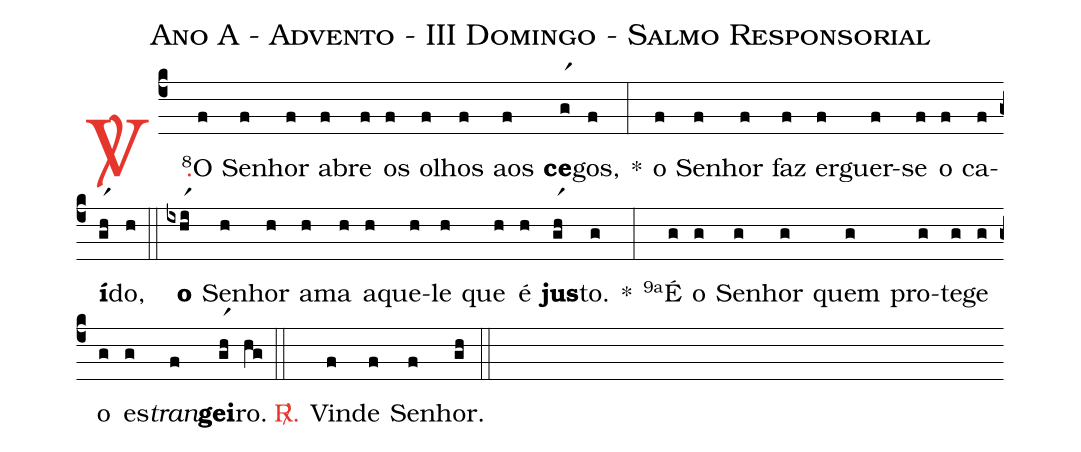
name: Ano A - Advento - III Domingo - Salmo Responsorial;
%%
(c4)

<c><sp>V/</sp>.</c>() <v>\VSup{8}</v>O(f) Se(f)nhor(f) a(f)bre(f) os(f) o(f)lhos(f) aos(f) <b>ce</b>(gr1)gos,(f) *(:)
o(f) Se(f)nhor(f) faz(f) er(f)guer-(f)se(f) o(f) ca(f)<b>í</b>(gr1h)do,(h)

(::)

<b>o</b>(ixhr1i) Se(h)nhor(h) a(h)ma(h) a(h)que(h)le(h) que(h) é(h) <b>jus</b>(gr1h)to.(g) *(:)
<v>\VSup{9a}</v>É(g) o(g) Se(g)nhor(g) quem(g) pro(g)te(g)ge(g) o(g) es(g)<i>tran</i>(f)<b>gei</b>(gr1h)ro.(hg)

(::)

<c><sp>R/</sp>.</c>() Vin(f)de(f) Se(f)nhor.(gh)

(::)
